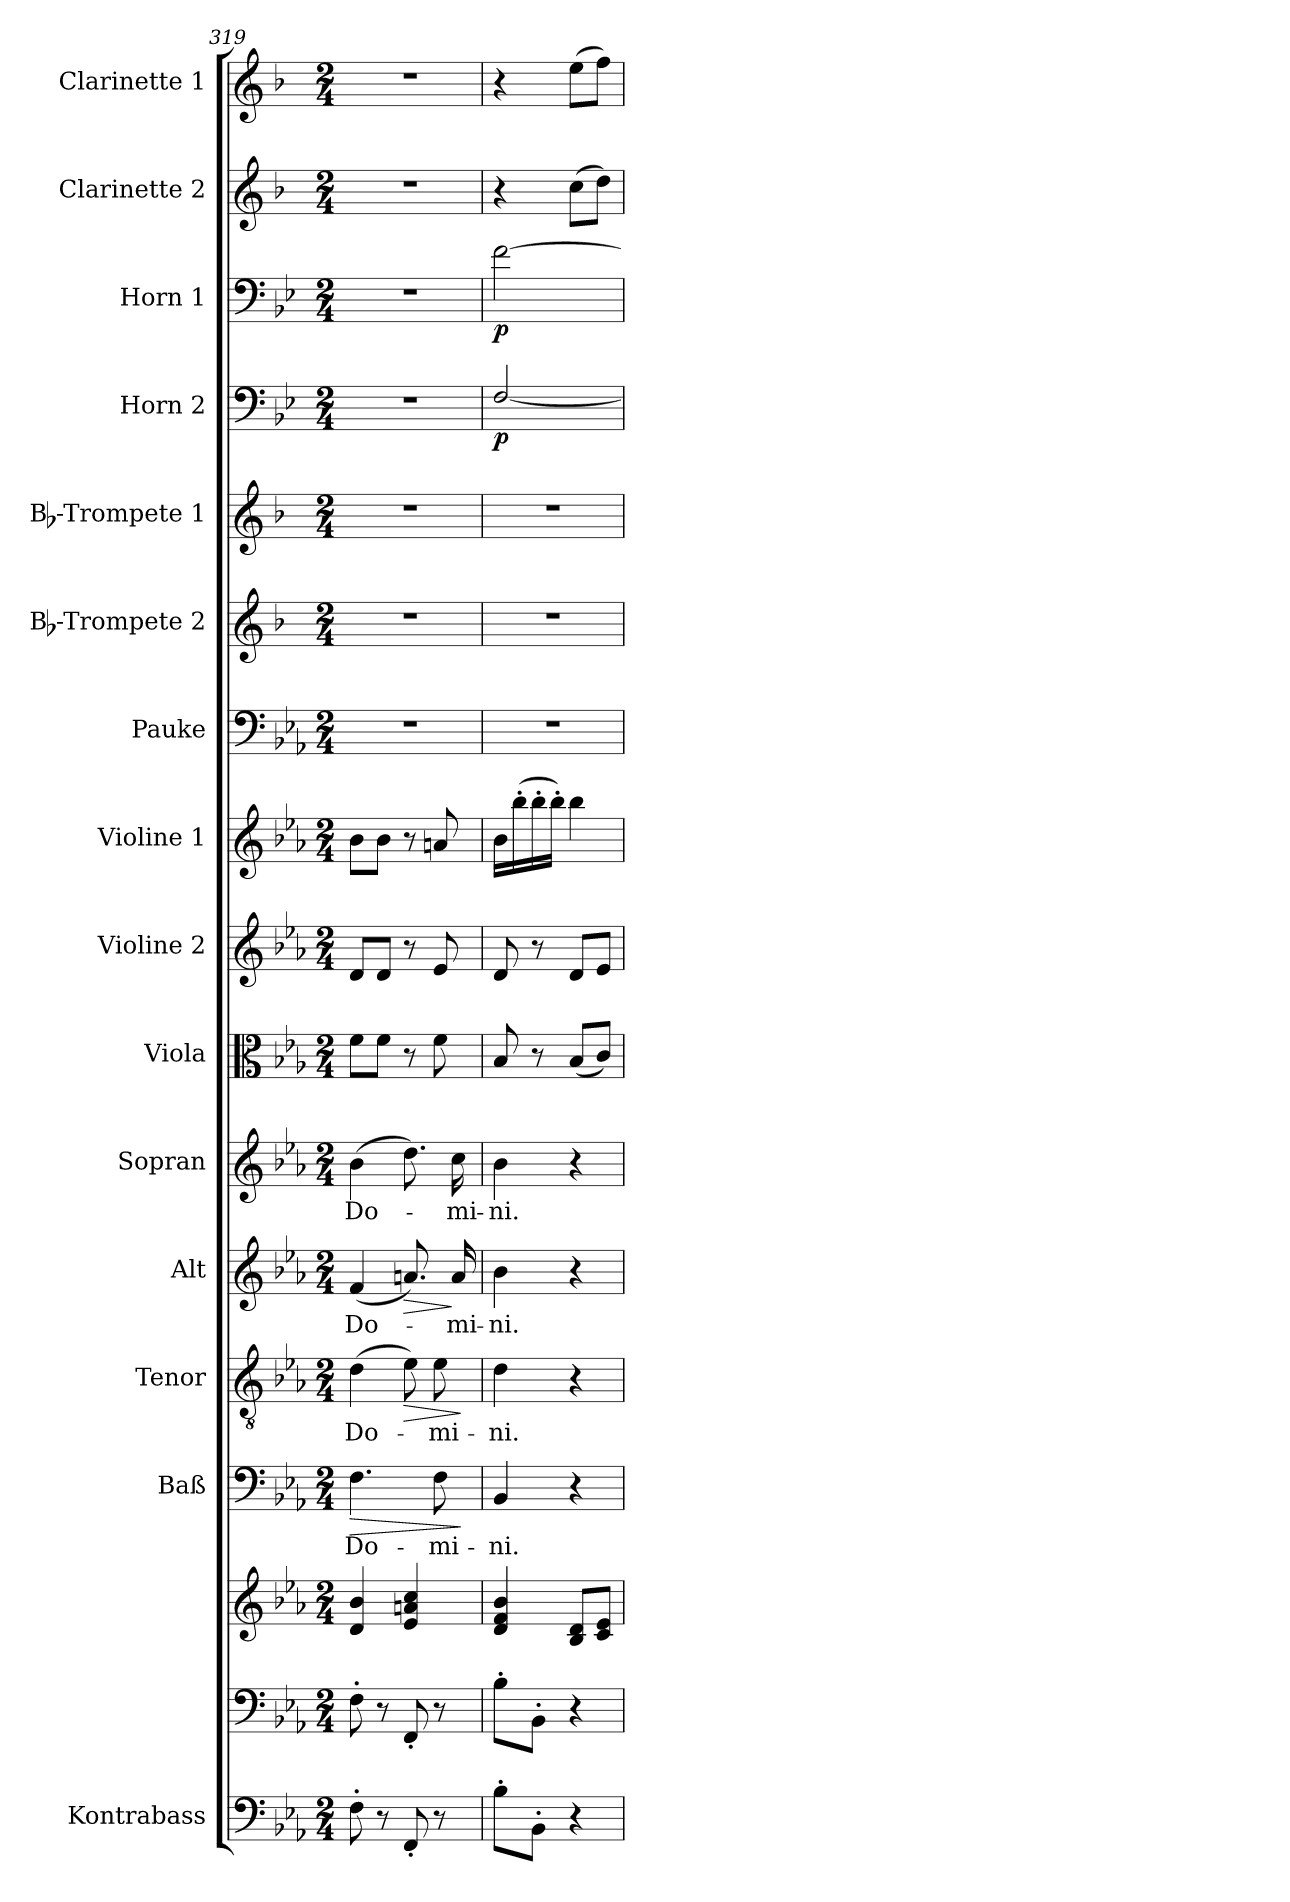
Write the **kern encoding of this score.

**kern	**kern	**kern	**kern	**text	**dynam	**kern	**text	**dynam	**kern	**text	**dynam	**kern	**text	**kern	**kern	**kern	**kern	**kern	**kern	**kern	**dynam	**kern	**dynam	**kern	**kern
*part16	*part15	*part15	*part14	*part14	*part14	*part13	*part13	*part13	*part12	*part12	*part12	*part11	*part11	*part10	*part9	*part8	*part7	*part6	*part5	*part4	*part4	*part3	*part3	*part2	*part1
*staff17	*staff16	*staff15	*staff14	*staff14	*staff14	*staff13	*staff13	*staff13	*staff12	*staff12	*staff12	*staff11	*staff11	*staff10	*staff9	*staff8	*staff7	*staff6	*staff5	*staff4	*staff4	*staff3	*staff3	*staff2	*staff1
*I"Kontrabass	*	*	*I"Baß	*	*	*I"Tenor	*	*	*I"Alt	*	*	*I"Sopran	*	*I"Viola	*I"Violine 2	*I"Violine 1	*I"Pauke	*I"Bb-Trompete 2	*I"Bb-Trompete 1	*I"Horn 2	*	*I"Horn 1	*	*I"Clarinette 2	*I"Clarinette 1
*I'Kb.	*	*	*I'Baß	*	*	*I'Ten	*	*	*I'Alt	*	*	*I'Sop	*	*I'Vla.	*I'Vln. 2	*I'Vln. 1	*I'Pk.	*I'Bb Trp. 2	*I'Bb Trp. 1	*I'Hrn. 2	*	*I'Hrn. 1	*	*I'Cl. 2	*I'Cl. 1
*clefF4	*clefF4	*clefG2	*clefF4	*	*	*clefGv2	*	*	*clefG2	*	*	*clefG2	*	*clefC3	*clefG2	*clefG2	*clefF4	*clefG2	*clefG2	*clefF4	*	*clefF4	*	*clefG2	*clefG2
*ITrd7c12	*	*	*	*	*	*	*	*	*	*	*	*	*	*	*	*	*	*ITrd1c2	*ITrd1c2	*ITrd4c7	*	*ITrd4c7	*	*ITrd1c2	*ITrd1c2
*k[b-e-a-]	*k[b-e-a-]	*k[b-e-a-]	*k[b-e-a-]	*	*	*k[b-e-a-]	*	*	*k[b-e-a-]	*	*	*k[b-e-a-]	*	*k[b-e-a-]	*k[b-e-a-]	*k[b-e-a-]	*k[b-e-a-]	*k[b-e-a-]	*k[b-e-a-]	*k[b-e-a-]	*	*k[b-e-a-]	*	*k[b-e-a-]	*k[b-e-a-]
*E-:	*E-:	*E-:	*E-:	*	*	*E-:	*	*	*E-:	*	*	*E-:	*	*E-:	*E-:	*E-:	*E-:	*E-:	*E-:	*E-:	*	*E-:	*	*E-:	*E-:
*M2/4	*M2/4	*M2/4	*M2/4	*	*	*M2/4	*	*	*M2/4	*	*	*M2/4	*	*M2/4	*M2/4	*M2/4	*M2/4	*M2/4	*M2/4	*M2/4	*	*M2/4	*	*M2/4	*M2/4
=319	=319	=319	=319	=319	=319	=319	=319	=319	=319	=319	=319	=319	=319	=319	=319	=319	=319	=319	=319	=319	=319	=319	=319	=319	=319
!	!	!	!	!LO:LY:b	!LO:HP:b	!	!LO:LY:b	!	!	!LO:LY:b	!	!	!LO:LY:b	!	!	!	!	!	!	!	!	!	!	!	!
8FF'>\	8F'>\	4d/ 4b-/	4.F\	Do-	>	(>4d\	Do-	.	(<4f/	Do-	.	(>4b-\	Do-	8f\L	8d/L	8b-\L	2r	2r	2r	2r	.	2r	.	2r	2r
8r	8r	.	.	.	.	.	.	.	.	.	.	.	.	8f\J	8d/J	8b-\J	.	.	.	.	.	.	.	.	.
!	!	!	!	!	!	!	!	!LO:HP:b	!	!	!LO:HP:b	!	!	!	!	!	!	!	!	!	!	!	!	!	!
8FFF'</	8FF'</	4e-/ 4an/ 4cc/	.	.	.	8e-\)	.	>	8.an/)	.	>	8.dd\)	.	8r	8r	8r	.	.	.	.	.	.	.	.	.
!	!	!	!	!LO:LY:b	!	!	!LO:LY:b	!	!	!	!	!	!	!	!	!	!	!	!	!	!	!	!	!	!
8r	8r	.	8F\	-mi-	.	8e-\	-mi-	.	.	.	.	.	.	8f\	8e-/	8an/	.	.	.	.	.	.	.	.	.
!	!	!	!	!	!	!	!	!	!	!LO:LY:b	!	!	!LO:LY:b	!	!	!	!	!	!	!	!	!	!	!	!
.	.	.	.	.	.	.	.	.	16a/	-mi-	]	16cc\	-mi-	.	.	.	.	.	.	.	.	.	.	.	.
.	.	.	.	.	]	.	.	]	.	.	.	.	.	.	.	.	.	.	.	.	.	.	.	.	.
=320	=320	=320	=320	=320	=320	=320	=320	=320	=320	=320	=320	=320	=320	=320	=320	=320	=320	=320	=320	=320	=320	=320	=320	=320	=320
!	!	!	!	!LO:LY:b	!	!	!LO:LY:b	!	!	!LO:LY:b	!	!	!LO:LY:b	!	!	!	!	!	!	!	!LO:DY:b	!	!LO:DY:b	!	!
8BB-'>\L	8B-'>\L	4d/ 4f/ 4b-/	4BB-/	-ni.	.	4d\	-ni.	.	4b-\	-ni.	.	4b-\	-ni.	8B-/	8d/	16b-\LL	2r	2r	2r	[2BB-/	p	[2B-\	p	4r	4r
.	.	.	.	.	.	.	.	.	.	.	.	.	.	.	.	(>16bb-'>\	.	.	.	.	.	.	.	.	.
8BBB-'>\J	8BB-'>\J	.	.	.	.	.	.	.	.	.	.	.	.	8r	8r	16bb-'>\	.	.	.	.	.	.	.	.	.
.	.	.	.	.	.	.	.	.	.	.	.	.	.	.	.	16bb-'>\JJ)	.	.	.	.	.	.	.	.	.
4r	4r	8B-/ 8d/L	4r	.	.	4r	.	.	4r	.	.	4r	.	(<8B-/L	8d/L	4bb-\	.	.	.	.	.	.	.	(>8b-\L	(>8dd\L
.	.	8c/ 8e-/J	.	.	.	.	.	.	.	.	.	.	.	8c/J)	8e-/J	.	.	.	.	.	.	.	.	8cc\J)	8ee-\J)
=	=	=	=	=	=	=	=	=	=	=	=	=	=	=	=	=	=	=	=	=	=	=	=	=	=
*-	*-	*-	*-	*-	*-	*-	*-	*-	*-	*-	*-	*-	*-	*-	*-	*-	*-	*-	*-	*-	*-	*-	*-	*-	*-
